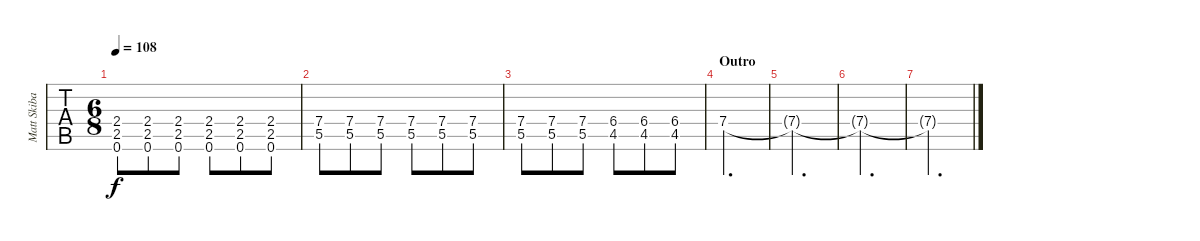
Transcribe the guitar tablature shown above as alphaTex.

\track ("Matt Skiba - Guitar One" "Matt Skiba") {instrument distortionguitar}
\staff {tabs}
\tuning (E4 B3 G3 D3 A2 E2) {hide}
\ts (6 8)
\tempo 108
\clef g2
\ks a
(2.4 2.5 0.6).8{dy f} (2.4 2.5 0.6).8 (2.4 2.5 0.6).8 (2.4 2.5 0.6).8 (2.4 2.5 0.6).8 (2.4 2.5 0.6).8 |
(7.4 5.5).8 (7.4 5.5).8 (7.4 5.5).8 (7.4 5.5).8 (7.4 5.5).8 (7.4 5.5).8 |
(7.4 5.5).8 (7.4 5.5).8 (7.4 5.5).8 (6.4 4.5).8 (6.4 4.5).8 (6.4 4.5).8 |
\section ("" "Outro")
7.4.2{d} |
7.4{t}.2{d volume 0} |
7.4{t}.2{d} |
7.4{t}.2{d}
